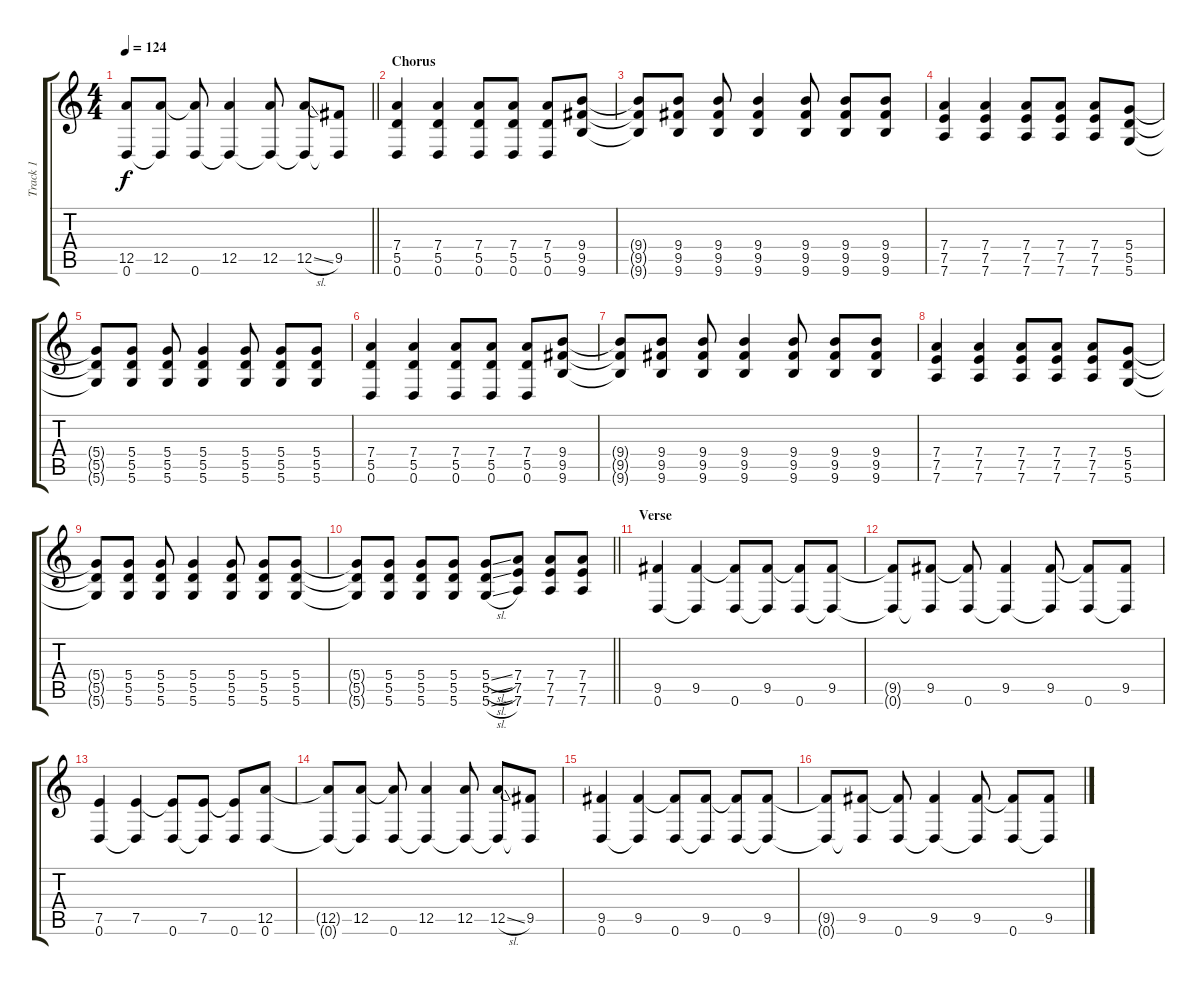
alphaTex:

\track ("Track 1" "Track 1") {instrument overdrivenguitar}
\staff {score tabs}
\tuning (E4 B3 G3 D3 A2 D2) {hide}
\ts (4 4)
\tempo 124
\clef g2
\barLineRight lightlight
\ks c
(12.5{t} 0.6{t}).8{dy f} (12.5 0.6{t}).8 (12.5{t} 0.6).8 (12.5 0.6{t}).4 (12.5 0.6{t}).8 (12.5{sl} 0.6{t}).8 (9.5 0.6{t}).8 |
\section ("" "Chorus")
(7.4 5.5 0.6).4 (7.4 5.5 0.6).4 (7.4 5.5 0.6).8 (7.4 5.5 0.6).8 (7.4 5.5 0.6).8 (9.4 9.5 9.6).8 |
(9.4{t} 9.5{t} 9.6{t}).8 (9.4 9.5 9.6).8 (9.4 9.5 9.6).8 (9.4 9.5 9.6).4 (9.4 9.5 9.6).8 (9.4 9.5 9.6).8 (9.4 9.5 9.6).8 |
(7.4 7.5 7.6).4 (7.4 7.5 7.6).4 (7.4 7.5 7.6).8 (7.4 7.5 7.6).8 (7.4 7.5 7.6).8 (5.4 5.5 5.6).8 |
(5.4{t} 5.5{t} 5.6{t}).8 (5.4 5.5 5.6).8 (5.4 5.5 5.6).8 (5.4 5.5 5.6).4 (5.4 5.5 5.6).8 (5.4 5.5 5.6).8 (5.4 5.5 5.6).8 |
(7.4 5.5 0.6).4 (7.4 5.5 0.6).4 (7.4 5.5 0.6).8 (7.4 5.5 0.6).8 (7.4 5.5 0.6).8 (9.4 9.5 9.6).8 |
(9.4{t} 9.5{t} 9.6{t}).8 (9.4 9.5 9.6).8 (9.4 9.5 9.6).8 (9.4 9.5 9.6).4 (9.4 9.5 9.6).8 (9.4 9.5 9.6).8 (9.4 9.5 9.6).8 |
(7.4 7.5 7.6).4 (7.4 7.5 7.6).4 (7.4 7.5 7.6).8 (7.4 7.5 7.6).8 (7.4 7.5 7.6).8 (5.4 5.5 5.6).8 |
(5.4{t} 5.5{t} 5.6{t}).8 (5.4 5.5 5.6).8 (5.4 5.5 5.6).8 (5.4 5.5 5.6).4 (5.4 5.5 5.6).8 (5.4 5.5 5.6).8 (5.4 5.5 5.6).8 |
\barLineRight lightlight
(5.4{t} 5.5{t} 5.6{t}).8 (5.4 5.5 5.6).8 (5.4 5.5 5.6).8 (5.4 5.5 5.6).8 (5.4{sl} 5.5{sl} 5.6{sl}).8 (7.4 7.5 7.6).8 (7.4 7.5 7.6).8 (7.4 7.5 7.6).8 |
\section ("" "Verse")
(9.5 0.6).4 (9.5 0.6{t}).4 (9.5{t} 0.6).8 (9.5 0.6{t}).8 (9.5{t} 0.6).8 (9.5 0.6{t}).8 |
(9.5{t} 0.6{t}).8 (9.5 0.6{t}).8 (9.5{t} 0.6).8 (9.5 0.6{t}).4 (9.5 0.6{t}).8 (9.5{t} 0.6).8 (9.5 0.6{t}).8 |
(7.5 0.6).4 (7.5 0.6{t}).4 (7.5{t} 0.6).8 (7.5 0.6{t}).8 (7.5{t} 0.6).8 (12.5 0.6).8 |
(12.5{t} 0.6{t}).8 (12.5 0.6{t}).8 (12.5{t} 0.6).8 (12.5 0.6{t}).4 (12.5 0.6{t}).8 (12.5{sl} 0.6{t}).8 (9.5 0.6{t}).8 |
(9.5 0.6).4 (9.5 0.6{t}).4 (9.5{t} 0.6).8 (9.5 0.6{t}).8 (9.5{t} 0.6).8 (9.5 0.6{t}).8 |
(9.5{t} 0.6{t}).8 (9.5 0.6{t}).8 (9.5{t} 0.6).8 (9.5 0.6{t}).4 (9.5 0.6{t}).8 (9.5{t} 0.6).8 (9.5 0.6{t}).8
